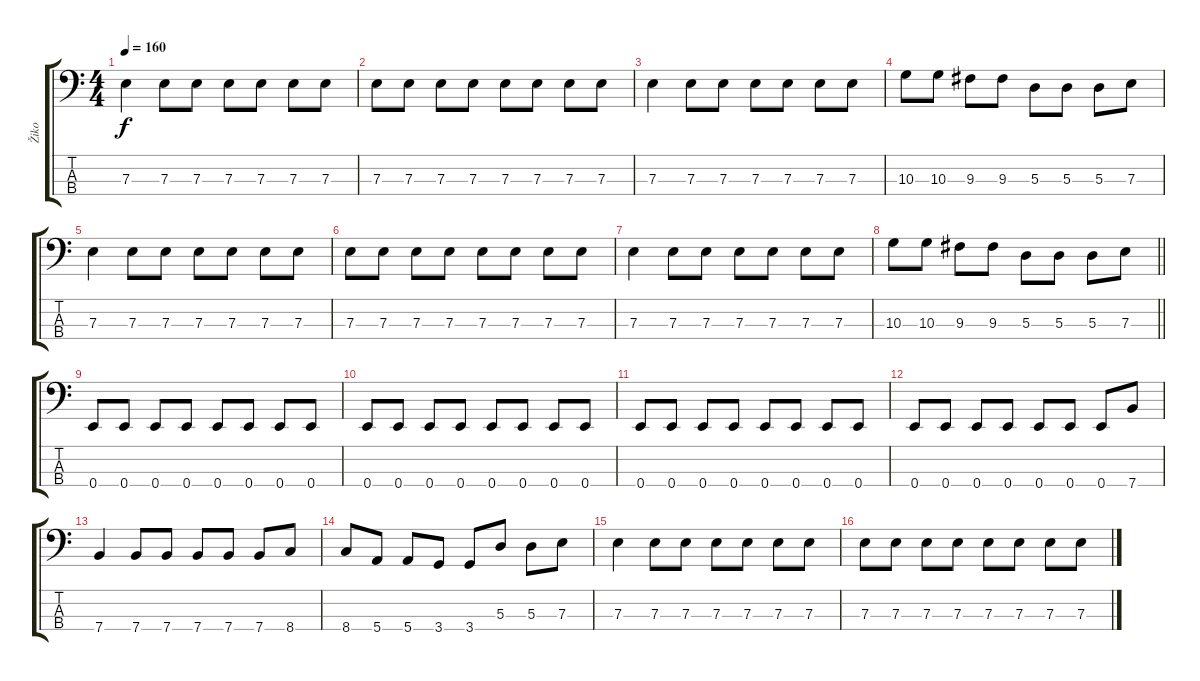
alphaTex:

\track ("Žiko" "Žiko") {instrument electricbassfinger}
\staff {score tabs}
\tuning (G2 D2 A1 E1) {hide}
\ts (4 4)
\tempo 160
\clef f4
\ks c
7.3.4{dy f} 7.3.8 7.3.8 7.3.8 7.3.8 7.3.8 7.3.8 |
7.3.8 7.3.8 7.3.8 7.3.8 7.3.8 7.3.8 7.3.8 7.3.8 |
7.3.4 7.3.8 7.3.8 7.3.8 7.3.8 7.3.8 7.3.8 |
10.3.8 10.3.8 9.3.8 9.3.8 5.3.8 5.3.8 5.3.8 7.3.8 |
7.3.4 7.3.8 7.3.8 7.3.8 7.3.8 7.3.8 7.3.8 |
7.3.8 7.3.8 7.3.8 7.3.8 7.3.8 7.3.8 7.3.8 7.3.8 |
7.3.4 7.3.8 7.3.8 7.3.8 7.3.8 7.3.8 7.3.8 |
\barLineRight lightlight
10.3.8 10.3.8 9.3.8 9.3.8 5.3.8 5.3.8 5.3.8 7.3.8 |
0.4.8 0.4.8 0.4.8 0.4.8 0.4.8 0.4.8 0.4.8 0.4.8 |
0.4.8 0.4.8 0.4.8 0.4.8 0.4.8 0.4.8 0.4.8 0.4.8 |
0.4.8 0.4.8 0.4.8 0.4.8 0.4.8 0.4.8 0.4.8 0.4.8 |
0.4.8 0.4.8 0.4.8 0.4.8 0.4.8 0.4.8 0.4.8 7.4.8 |
7.4.4 7.4.8 7.4.8 7.4.8 7.4.8 7.4.8 8.4.8 |
8.4.8 5.4.8 5.4.8 3.4.8 3.4.8 5.3.8 5.3.8 7.3.8 |
7.3.4 7.3.8 7.3.8 7.3.8 7.3.8 7.3.8 7.3.8 |
7.3.8 7.3.8 7.3.8 7.3.8 7.3.8 7.3.8 7.3.8 7.3.8
